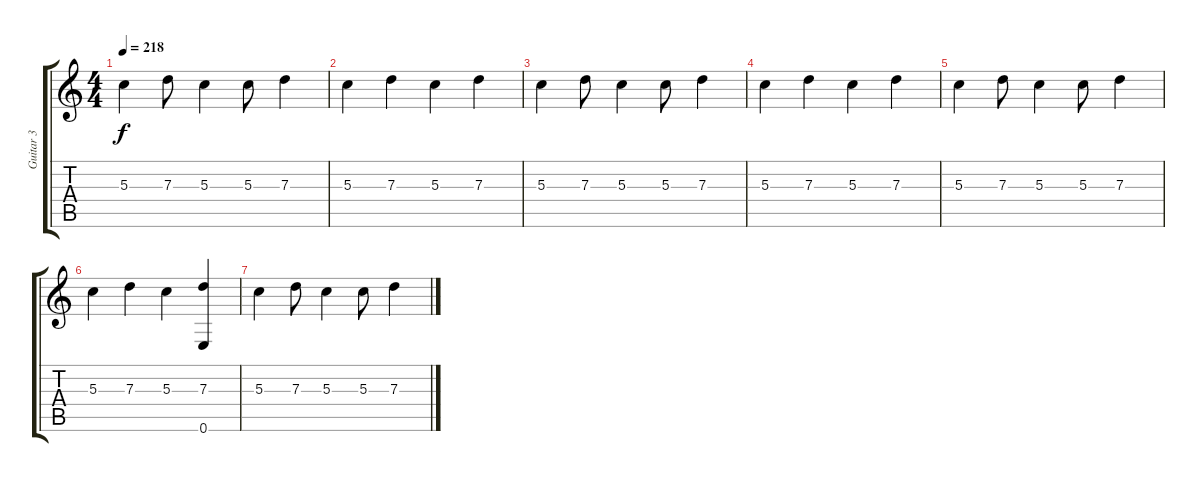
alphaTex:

\track ("Guitar 3" "Guitar 3") {instrument electricguitarclean}
\staff {score tabs}
\tuning (E4 B3 G3 D3 A2 E2) {hide}
\ts (4 4)
\tempo 218
\clef g2
\ks c
5.3.4{dy f} 7.3.8 5.3.4 5.3.8 7.3.4 |
5.3.4 7.3.4 5.3.4 7.3.4 |
5.3.4 7.3.8 5.3.4 5.3.8 7.3.4 |
5.3.4 7.3.4 5.3.4 7.3.4 |
5.3.4 7.3.8 5.3.4 5.3.8 7.3.4 |
5.3.4 7.3.4 5.3.4 (7.3 0.6).4 |
5.3.4 7.3.8 5.3.4 5.3.8 7.3.4
